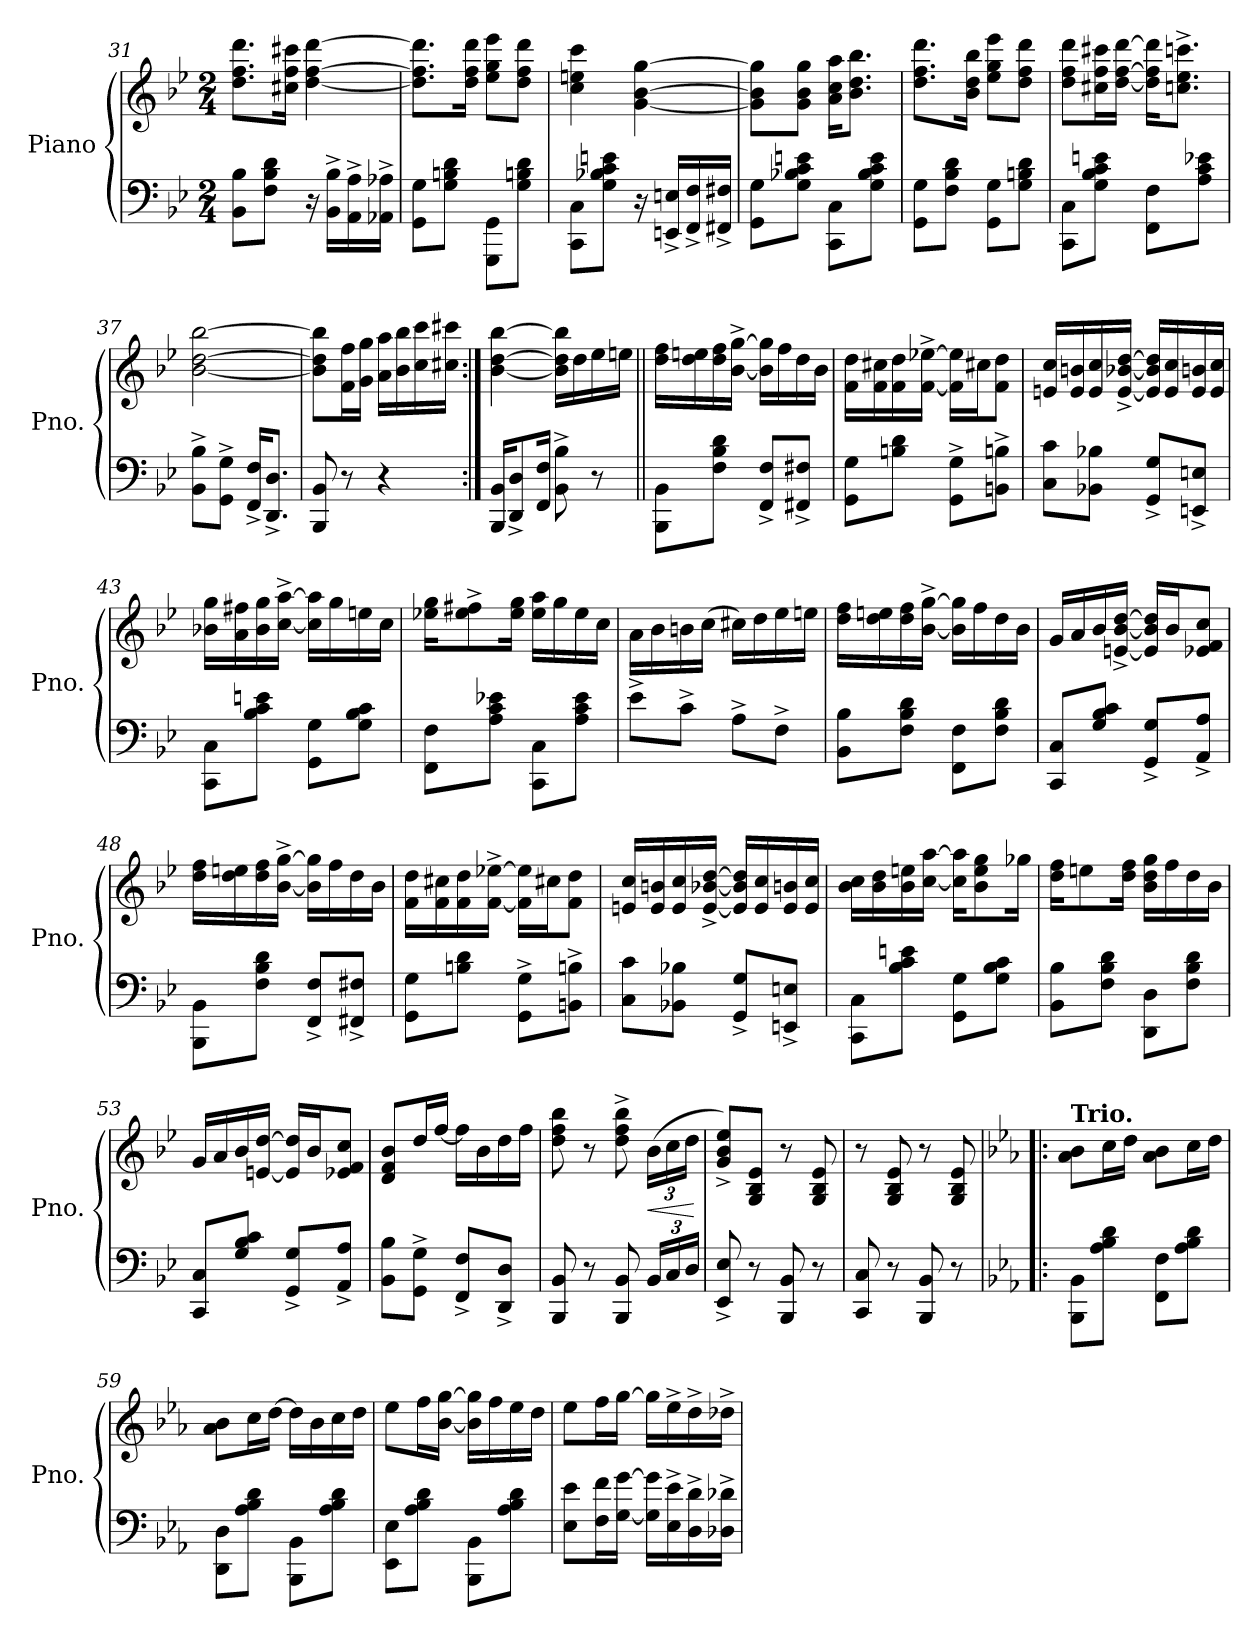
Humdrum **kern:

**kern	**kern	**dynam
*part1	*part1	*part1
*staff2	*staff1	*staff1/2
*I"Piano	*	*
*I'Pno.	*	*
!!LO:LB:g=z
*clefF4	*clefG2	*
*k[b-e-]	*k[b-e-]	*
*M2/4	*M2/4	*
=31	=31	=31
8BB-\ 8B-\L	8.dd\ 8.ff\ 8.ddd\L	.
8F\ 8B-\ 8d\J	.	.
.	16cc#X\ 16ff\ 16ccc#X\Jk	.
16r	[4dd\ [4ff\ [4ddd\	.
16BB-\^ 16B-\^LL	.	.
16AA\^ 16A\^	.	.
16AA-X\^ 16A-X\^JJ	.	.
=32	=32	=32
8GG\ 8G\L	8.dd\] 8.ff\] 8.ddd\]L	.
8G\ 8Bn\ 8d\J	.	.
.	16dd\ 16ff\ 16ddd\Jk	.
8GGG\ 8GG\L	8ee-\ 8gg\ 8eee-\L	.
8G\ 8Bn\ 8d\J	8dd\ 8ff\ 8ddd\J	.
=33	=33	=33
8CC\ 8C\L	4cc\ 4een\ 4ccc\	.
8G\ 8B-X\ 8c\ 8en\J	.	.
16r	[4g\ [4b-\ [4gg\	.
16EEn/^ 16En/^LL	.	.
16FF/^ 16F/^	.	.
16FF#X/^ 16F#X/^JJ	.	.
=34	=34	=34
8GG\ 8G\L	8g\] 8b-\] 8gg\]L	.
8G\ 8B-X\ 8c\ 8en\J	8g\ 8b-\ 8gg\J	.
8CC\ 8C\L	16a\ 16cc\ 16aa\KL	.
.	8.b-\ 8.dd\ 8.bb-\J	.
8G\ 8B-\ 8c\ 8e\J	.	.
=35	=35	=35
8GG\ 8G\L	8.dd\ 8.ff\ 8.ddd\L	.
8F\ 8B-\ 8d\J	.	.
.	16b-\ 16dd\ 16bb-\Jk	.
8GG\ 8G\L	8ee-\ 8gg\ 8eee-\L	.
8G\ 8Bn\ 8d\J	8dd\ 8ff\ 8ddd\J	.
!!LO:LB:g=z
=36	=36	=36
8CC\ 8C\L	8dd\ 8ff\ 8ddd\L	.
8G\ 8B-\ 8c\ 8en\J	16cc#X\ 16ff\ 16ccc#X\L	.
.	[16dd\ [16ff\ [16ddd\JJ	.
8FF\ 8F\L	16dd\] 16ff\] 16ddd\]KL	.
.	8.ccn\^ 8.ee-\^ 8.cccn\^J	.
8A\ 8c\ 8e-X\J	.	.
=37	=37	=37
8BB-\^ 8B-\^L	[2b-\ [2dd\ [2bb-\	.
8GG\^ 8G\^J	.	.
16FF/^ 16F/^KL	.	.
8.DD/^ 8.D/^J	.	.
=38	=38	=38
8BBB-/ 8BB-/	8b-\] 8dd\] 8bb-\]L	.
8r	16f\ 16ff\L	.
.	16g\ 16gg\JJ	.
4r	16a\ 16aa\LL	.
.	16b-\ 16bb-\	.
.	16cc\ 16ccc\	.
.	16cc#X\ 16ccc#X\JJ	.
=39:|!	=39:|!	=39:|!
16BBB-/ 16BB-/KL	[4b-\ [4dd\ [4bb-\	.
8DD/^ 8D/^	.	.
16FF/ 16F/Jk	.	.
8BB-\^ 8B-\^	16b-\] 16dd\] 16bb-\]LL	.
.	16dd\	.
8r	16ee-\	.
.	16een\JJ	.
!!LO:PB:g=z
=40||	=40||	=40||
8BBB-\ 8BB-\L	16dd\ 16ff\LL	.
.	16dd\ 16een\	.
8F\ 8B-\ 8d\J	16dd\ 16ff\	.
.	[16b-\^ [16gg\^JJ	.
8FF/^ 8F/^L	16b-\] 16gg\]LL	.
.	16ff\	.
8FF#X/^ 8F#X/^J	16dd\	.
.	16b-\JJ	.
=41	=41	=41
8GG\ 8G\L	16f\ 16dd\LL	.
.	16f\ 16cc#X\	.
8Bn\ 8d\J	16f\ 16dd\	.
.	[16f\^ [16ee-X\^JJ	.
8GG\^ 8G\^L	16f\] 16ee-\]LL	.
.	16cc#X\J	.
8BBn\^ 8Bn\^J	8f\ 8dd\J	.
=42	=42	=42
8C\ 8c\L	16en/ 16cc/LL	.
.	16e/ 16bn/	.
8BB-X\ 8B-X\J	16e/ 16cc/	.
.	[16e/^ [16b-X/^ [16dd/^JJ	.
8GG/^ 8G/^L	16e/] 16b-/] 16dd/]LL	.
.	16e/ 16cc/	.
8EEn/^ 8En/^J	16e/ 16bn/	.
.	16e/ 16cc/JJ	.
=43	=43	=43
8CC\ 8C\L	16b-X\ 16gg\LL	.
.	16a\ 16ff#X\	.
8B-\ 8c\ 8en\J	16b-\ 16gg\	.
.	[16cc\^ [16aa\^JJ	.
8GG\ 8G\L	16cc\] 16aa\]LL	.
.	16gg\	.
8G\ 8B-\ 8c\J	16een\	.
.	16cc\JJ	.
!!LO:LB:g=z
=44	=44	=44
8FF\ 8F\L	16ee-X\ 16gg\KL	.
.	8ee-\^ 8ff#X\^	.
8A\ 8c\ 8e-X\J	.	.
.	16ee-\ 16gg\Jk	.
8CC\ 8C\L	16ee-\ 16aa\LL	.
.	16gg\	.
8A\ 8c\ 8e-\J	16ee-\	.
.	16cc\JJ	.
=45	=45	=45
8e-^\L	16a\LL	.
.	16b-\	.
8c^\J	16bn\	.
.	(>16cc\JJ	.
8A^\L	16cc#X\LL)	.
.	16dd\	.
8F^\J	16ee-\	.
.	16een\JJ	.
=46	=46	=46
8BB-\ 8B-\L	16dd\ 16ff\LL	.
.	16dd\ 16een\	.
8F\ 8B-\ 8d\J	16dd\ 16ff\	.
.	[16b-\^ [16gg\^JJ	.
8FF\ 8F\L	16b-\] 16gg\]LL	.
.	16ff\	.
8F\ 8B-\ 8d\J	16dd\	.
.	16b-\JJ	.
=47	=47	=47
8CC/ 8C/L	16g/LL	.
.	16a/	.
8G/ 8B-/ 8c/J	16b-/	.
.	[16en/^ [16b-/^ [16dd/^JJ	.
8GG/^ 8G/^L	16e/] 16b-/] 16dd/]LL	.
.	16b-/J	.
8AA/^ 8A/^J	8e-X/ 8f/ 8cc/J	.
!!LO:LB:g=z
=48	=48	=48
8BBB-\ 8BB-\L	16dd\ 16ff\LL	.
.	16dd\ 16een\	.
8F\ 8B-\ 8d\J	16dd\ 16ff\	.
.	[16b-\^ [16gg\^JJ	.
8FF/^ 8F/^L	16b-\] 16gg\]LL	.
.	16ff\	.
8FF#X/^ 8F#X/^J	16dd\	.
.	16b-\JJ	.
=49	=49	=49
8GG\ 8G\L	16f\ 16dd\LL	.
.	16f\ 16cc#X\	.
8Bn\ 8d\J	16f\ 16dd\	.
.	[16f\^ [16ee-X\^JJ	.
8GG\^ 8G\^L	16f\] 16ee-\]LL	.
.	16cc#X\J	.
8BBn\^ 8Bn\^J	8f\ 8dd\J	.
=50	=50	=50
8C\ 8c\L	16en/ 16cc/LL	.
.	16e/ 16bn/	.
8BB-X\ 8B-X\J	16e/ 16cc/	.
.	[16e/^ [16b-X/^ [16dd/^JJ	.
8GG/^ 8G/^L	16e/] 16b-/] 16dd/]LL	.
.	16e/ 16cc/	.
8EEn/^ 8En/^J	16e/ 16bn/	.
.	16e/ 16cc/JJ	.
=51	=51	=51
8CC\ 8C\L	16b-\ 16cc\LL	.
.	16b-\ 16dd\	.
8B-\ 8c\ 8en\J	16b-\ 16een\	.
.	[16cc\ [16aa\JJ	.
8GG\ 8G\L	16cc\] 16aa\]KL	.
.	8b-\ 8ee\ 8gg\	.
8G\ 8B-\ 8c\J	.	.
.	16gg-X\Jk	.
=52	=52	=52
8BB-\ 8B-\L	16dd\ 16ff\KL	.
.	8een\	.
8F\ 8B-\ 8d\J	.	.
.	16dd\ 16ff\Jk	.
8DD\ 8D\L	16b-\ 16dd\ 16gg\LL	.
.	16ff\	.
8F\ 8B-\ 8d\J	16dd\	.
.	16b-\JJ	.
!!LO:LB:g=z
=53	=53	=53
8CC/ 8C/L	16g/LL	.
.	16a/	.
8G/ 8B-/ 8c/J	16b-/	.
.	[16en/ [16dd/JJ	.
8GG/^ 8G/^L	16e/] 16dd/]LL	.
.	16b-/J	.
8AA/^ 8A/^J	8e-X/ 8f/ 8cc/J	.
=54	=54	=54
8BB-\ 8B-\L	8d/ 8f/ 8b-/L	.
8GG\^ 8G\^J	16dd/L	.
.	[16ff/JJ	.
8FF/^ 8F/^L	16ff\LL]	.
.	16b-\	.
8DD/^ 8D/^J	16dd\	.
.	16ff\JJ	.
=55	=55	=55
8BBB-/ 8BB-/	8dd\ 8ff\ 8bb-\	.
8r	8r	.
8BBB-/ 8BB-/	8dd\^ 8ff\^ 8bb-\^	.
*Xbrackettup	*Xbrackettup	*
!	!	!LO:HP:b
24BB-/LL	(>24b-\LL	<
24C/	24cc\	.
24D/JJ	24dd\JJ	.
.	.	[
=56	=56	=56
8EE-/^ 8E-/^	8g/^ 8b-/^ 8ee-/^L)	.
8r	8G/ 8B-/ 8e-/J	.
8BBB-/ 8BB-/	8r	.
8r	8G/ 8B-/ 8e-/	.
=57	=57	=57
8CC/ 8C/	8r	.
8r	8G/ 8B-/ 8e-/	.
8BBB-/ 8BB-/	8r	.
8r	8G/ 8B-/ 8e-/	.
!!LO:LB:g=z
=58!|:	=58!|:	=58!|:
*k[b-e-a-]	*k[b-e-a-]	*
!	!LO:TX:B:t=Trio.	!
8BBB-\ 8BB-\L	8a-\ 8b-\L	.
8A-\ 8B-\ 8d\J	16cc\L	.
.	16dd\JJ	.
8FF\ 8F\L	8a-\ 8b-\L	.
8A-\ 8B-\ 8d\J	16cc\L	.
.	16dd\JJ	.
=59	=59	=59
8DD\ 8D\L	8a-\ 8b-\L	.
8A-\ 8B-\ 8d\J	16cc\L	.
.	[16dd\JJ	.
8BBB-\ 8BB-\L	16dd\LL]	.
.	16b-\	.
8A-\ 8B-\ 8d\J	16cc\	.
.	16dd\JJ	.
=60	=60	=60
8EE-\ 8E-\L	8ee-\L	.
8A-\ 8B-\ 8d\J	16ff\L	.
.	[16b-\ [16gg\JJ	.
8BBB-\ 8BB-\L	16b-\] 16gg\]LL	.
.	16ff\	.
8A-\ 8B-\ 8d\J	16ee-\	.
.	16dd\JJ	.
=61	=61	=61
8E-\ 8e-\L	8ee-\L	.
16F\ 16f\L	16ff\L	.
[16G\ [16g\JJ	[16gg\JJ	.
16G\] 16g\]LL	16gg\LL]	.
16E-\^ 16e-\^	16ee-^\	.
16D\^ 16d\^	16dd^\	.
16D-X\^ 16d-X\^JJ	16dd-X^\JJ	.
=	=	=
*-	*-	*-
